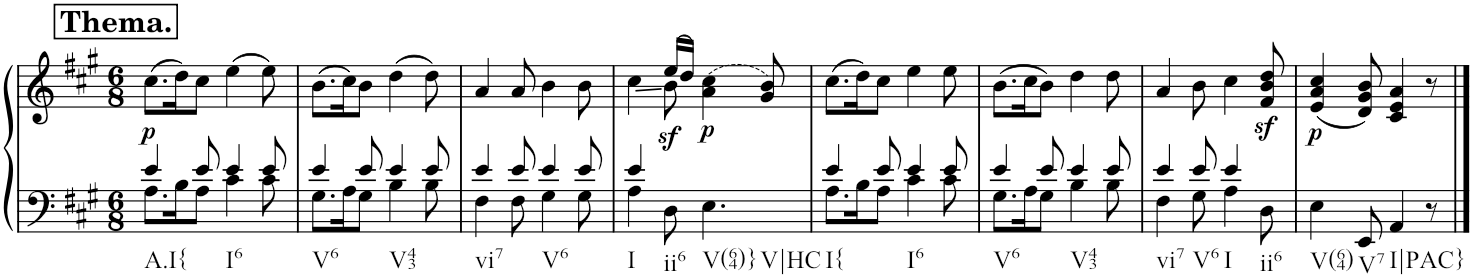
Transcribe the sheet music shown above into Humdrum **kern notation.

**kern	**kern	**dynam
*part1	*part1	*part1
*staff2	*staff1	*staff1/2
*I"Piano	*	*
*I'Pno.	*	*
*clefF4	*clefG2	*
*k[f#c#g#]	*k[f#c#g#]	*
*M6/8	*M6/8	*
!!LO:REH:place=s1:a:B:cj:fs=14:t=Thema.
=1	=1	=1
*^	*	*
!LO:TX:b:t=A.I{	!	!	!
!	!	!	!LO:DY:b
4e/	8.A\L	(8.cc#\L	p
.	16B\K	16dd\K)	.
8e/	8A\J	8cc#\J	.
!LO:TX:b:t=I6	!	!	!
4e/	4c#\	(4ee\	.
8e/	8c#\	8ee\)	.
=2	=2	=2	=2
!LO:TX:b:t=V6	!	!	!
4e/	8.G#\L	(8.b\L	.
.	16A\K	16cc#\K)	.
8e/	8G#\J	8b\J	.
!LO:TX:b:t=V43	!	!	!
4e/	4B\	(4dd\	.
8e/	8B\	8dd\)	.
=3	=3	=3	=3
!LO:TX:b:t=vi7	!	!	!
4e/	4F#\	4a/	.
8e/	8F#\	8a/	.
!LO:TX:b:t=V6	!	!	!
4e/	4G#\	4b\	.
8e/	8G#\	8b\	.
=4	=4	=4	=4
*	*	*^	*
!LO:TX:b:t=I	!	!	!	!
4e/	4A\	4cc#\	4ryy	.
!LO:TX:b:t=ii6	!	!	!	!
!	!	!	!	!LO:DY:b
8D\	2ryy	(16ee/LL	8b\	sf
.	.	16dd/JJ)	.	.
!LO:TX:b:t=V(64)}	!	!	!	!
!LO:TX:b:t=V|HC	!	!	!	!
!	!	!	!	!LO:DY:b
4.E\	.	(4a\ 4cc#\	4.ryy	p
.	.	8g#/ 8b/)	.	.
*	*	*v	*v	*
=5	=5	=5	=5
!LO:TX:b:t=I{	!	!	!
4e/	8.A\L	(8.cc#\L	.
.	16B\K	16dd\K)	.
8e/	8A\J	8cc#\J	.
!LO:TX:b:t=I6	!	!	!
4e/	4c#\	4ee\	.
8e/	8c#\	8ee\	.
=6	=6	=6	=6
!LO:TX:b:t=V6	!	!	!
4e/	8.G#\L	(8.b\L	.
.	16A\K	16cc#\K	.
8e/	8G#\J	8b\J)	.
!LO:TX:b:t=V43	!	!	!
4e/	4B\	4dd\	.
8e/	8B\	8dd\	.
=7	=7	=7	=7
!LO:TX:b:t=vi7	!	!	!
4e/	4F#\	4a/	.
!LO:TX:b:t=V6	!	!	!
8e/	8G#\	8b\	.
!LO:TX:b:t=I	!	!	!
4e/	4A\	4cc#\	.
!LO:TX:b:t=ii6	!	!	!
8D\	8ryy	8f#/z< 8b/z< 8dd/z<	.
=8	=8	=8	=8
!LO:TX:b:t=V(64)	!	!	!
!	!	!	!LO:DY:b
*v	*v	*	*
4E\	(4e/ 4a/ 4cc#/	p
!LO:TX:b:t=V7	!	!
8EE/	8d/ 8g#/ 8b/)	.
!LO:TX:b:t=I|PAC}	!	!
4AA/	4c#/ 4e/ 4a/	.
8r	8r	.
==	==	==
*-	*-	*-
